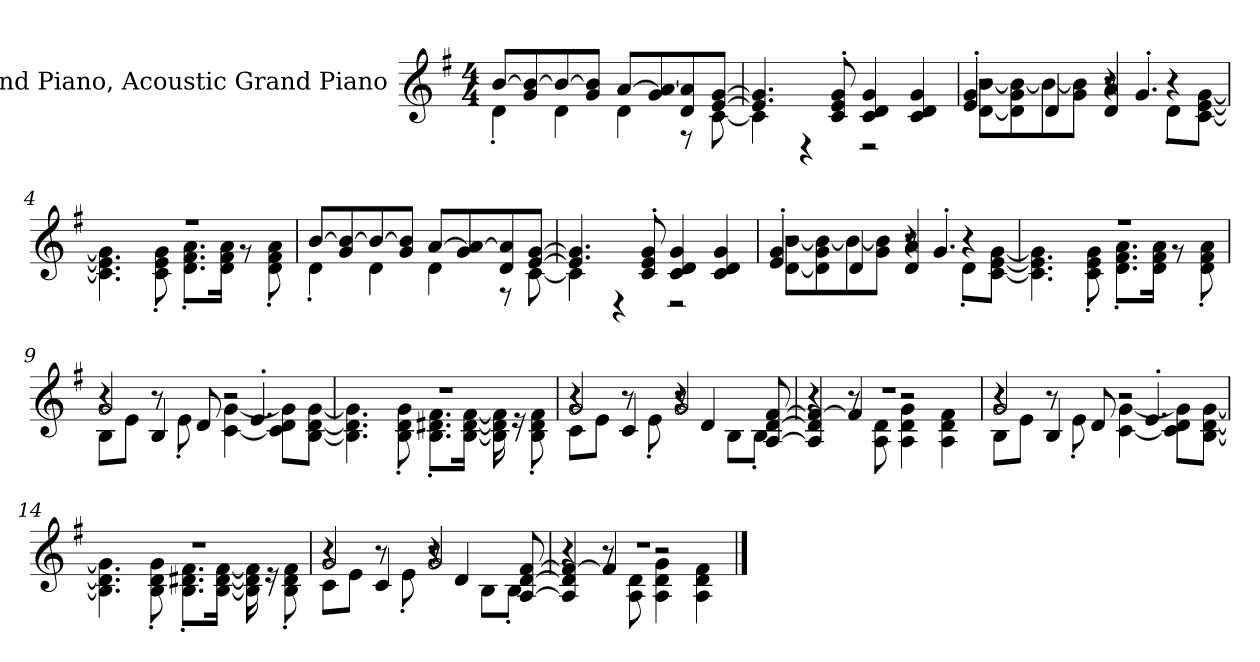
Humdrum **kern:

**kern
*part1
*staff1
*I"Grand Piano, Acoustic Grand Piano
*I'Pno
*clefG2
*k[f#]
*M4/4
*MM120
=1
*^
[8bi/L	4d'i\
8gi/ 8b/_	.
8b/_	4di\
8gi/ 8b/]J	.
[8ai/L	4di\
8gi/ 8a/_	.
8di/ 8a/]	8r
[8ei/ [8gi/J	[8ci\
=2	=2
4.e/] 4.g/]	4c\]
.	4r
8ci/' 8ei/' 8gi/'	.
4ci/ 4di/ 4gi/	2r
4ci/ 4di/ 4gi/	.
=3	=3
*	*^
2r	[8di\ [8bi\L	4ei/' 4gi/'
.	8d\] 8gi\ 8b\_	.
.	8b\_	4di/
.	8gi\ 8b\]J	.
8r	4r	4di/ 4ai/
4.g'i/	.	.
.	8d'i\L	4r
.	[8ci\ [8ei\ [8gi\J	.
*	*v	*v
=4	=4
1r	4.c\] 4.e\] 4.g\]
.	8ci\' 8ei\' 8gi\'
.	8.di\' 8.f#i\' 8.ai\'L
.	16di\ 16f#i\ 16ai\Jk
.	8r
.	8di\' 8f#i\' 8ai\'
!!LO:LB:g=z	!!
=5	=5
[8bj/L	4d'j\
8gi/ 8b/_	.
8b/_	4di\
8gi/ 8b/]J	.
[8ai/L	4di\
8gi/ 8a/_	.
8di/ 8a/]	8r
[8ei/ [8gi/J	[8ci\
=6	=6
4.e/] 4.g/]	4c\]
.	4r
8cj/' 8ej/' 8gj/'	.
4cj/ 4dZ/ 4gZ/	2r
4cj/ 4dj/ 4gj/	.
=7	=7
*	*^
2r	[8dj\ [8bj\L	4ej/' 4gj/'
.	8d\] 8gj\ 8b\_	.
.	8b\_	4dj/
.	8gj\ 8b\]J	.
8r	4r	4dj/ 4aj/
4.g'j/	.	.
.	8d'j\L	4r
.	[8cj\ [8ej\ [8gj\J	.
*	*v	*v
=8	=8
1r	4.c\] 4.e\] 4.g\]
.	8cj\' 8ej\' 8gj\'
.	8.dj\' 8.f#j\' 8.aj\'L
.	16dj\ 16f#j\ 16aj\Jk
.	8r
.	8dj\' 8f#j\' 8ai\'
!!LO:LB:g=z	!!
=9	=9
*	*^
2gi/	8Bi\L	4r
.	8ei\J	.
.	8r	4Bi/
.	8e'i\	.
2r	[4ci\ [4gi\	8di/
.	.	4.e'i/
.	8c\] 8di\ 8g\]L	.
.	[8Bi\ [8di\ [8gi\J	.
*	*v	*v
=10	=10
1r	4.B\] 4.d\] 4.g\]
.	8Bi\' 8di\' 8gi\'
.	8.Bi\' 8.d#Xi\' 8.f#i\'L
.	[16Bi\ [16d#i\ [16f#i\Jk
.	16B\] 16d#\] 16f#\]
.	16r
.	8Bi\' 8d#i\' 8f#i\'
=11	=11
*	*^
2gi/	8ci\L	4r
.	8ei\J	.
.	8r	4ci/
.	8e'i\	.
2gi/	4r	8r
.	.	4di/
.	8Bi\L	.
.	8B'i\J	[8Ai/ [8di/ [8f#i/
=12	=12	=12
1r	4r	4A/] 4d/] 4f#/_
.	8r	4f#/]
.	8Ai\ 8di\	.
.	4Ai\ 4di\ 4gi\	2r
.	4Ai\ 4di\ 4f#i\	.
!!LO:LB:g=z	!!	!!
=13	=13	=13
2gi/	8Bi\L	4r
.	8ei\J	.
.	8r	4Bi/
.	8e'i\	.
2r	[4ci\ [4gi\	8di/
.	.	4.e'i/
.	8c\] 8di\ 8g\]L	.
.	[8Bi\ [8di\ [8gi\J	.
*	*v	*v
=14	=14
1r	4.B\] 4.d\] 4.g\]
.	8Bi\' 8di\' 8gi\'
.	8.Bi\' 8.d#Xi\' 8.f#i\'L
.	[16Bi\ [16d#i\ [16f#i\Jk
.	16B\] 16d#\] 16f#\]
.	16r
.	8Bi\' 8d#i\' 8f#i\'
=15	=15
*	*^
2gi/	8ci\L	4r
.	8ei\J	.
.	8r	4ci/
.	8e'i\	.
2gi/	4r	8r
.	.	4di/
.	8Bi\L	.
.	8B'i\J	[8Ai/ [8di/ [8f#i/
=16	=16	=16
1r	4r	4A/] 4d/] 4f#/_
.	8r	4f#/]
.	8Ai\ 8di\	.
.	4Ai\ 4di\ 4gi\	2r
.	4Ai\ 4di\ 4f#i\	.
*v	*v	*v
==
*-
